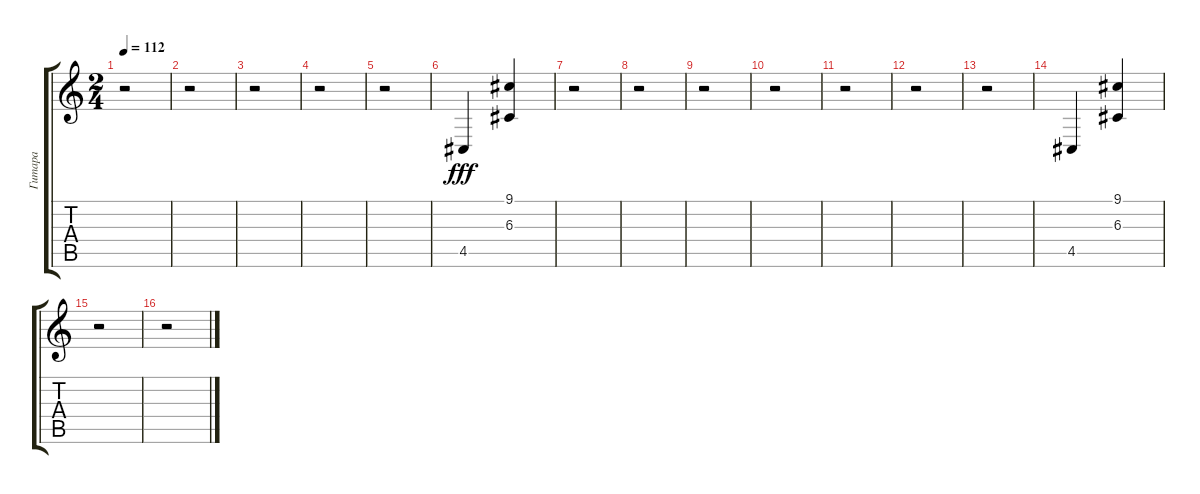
\track ("Гитара" "Гитара") {instrument fx8scifi}
\staff {score tabs}
\tuning (E4 B3 G3 D3 A2 E2) {hide}
\ts (2 4)
\tempo 112
\clef g2
\ks c
r.2{dy fff} |
r.2 |
r.2 |
r.2 |
r.2 |
4.5.4 (9.1 6.3).4 |
r.2 |
r.2 |
r.2 |
r.2 |
r.2 |
r.2 |
r.2 |
4.5.4 (9.1 6.3).4 |
r.2 |
r.2
